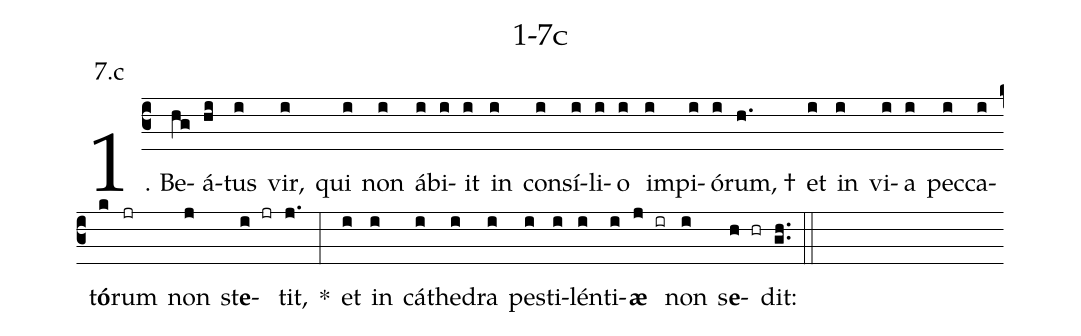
name: 1-7c;
annotation: 7.c;
%%
(c3)1. Be(hg)á(hi)tus(i) vir,(i) qui(i) non(i) áb(i)i(i)it(i) in(i) con(i)sí(i)li(i)o(i) im(i)pi(i)ó(i)rum, †(h.) et(i) in(i) vi(i)a(i) pec(i)ca(i)t<b>ó</b>(k)rum(jr) non(j) st<b>e</b>(i jr)tit,(j.) *(:) et(i) in(i) cá(i)the(i)dra(i) pes(i)ti(i)lén(i)ti(i)<b>æ</b>(j ir) non(i) s<b>e</b>(h hr)dit:(gh..) (::)
